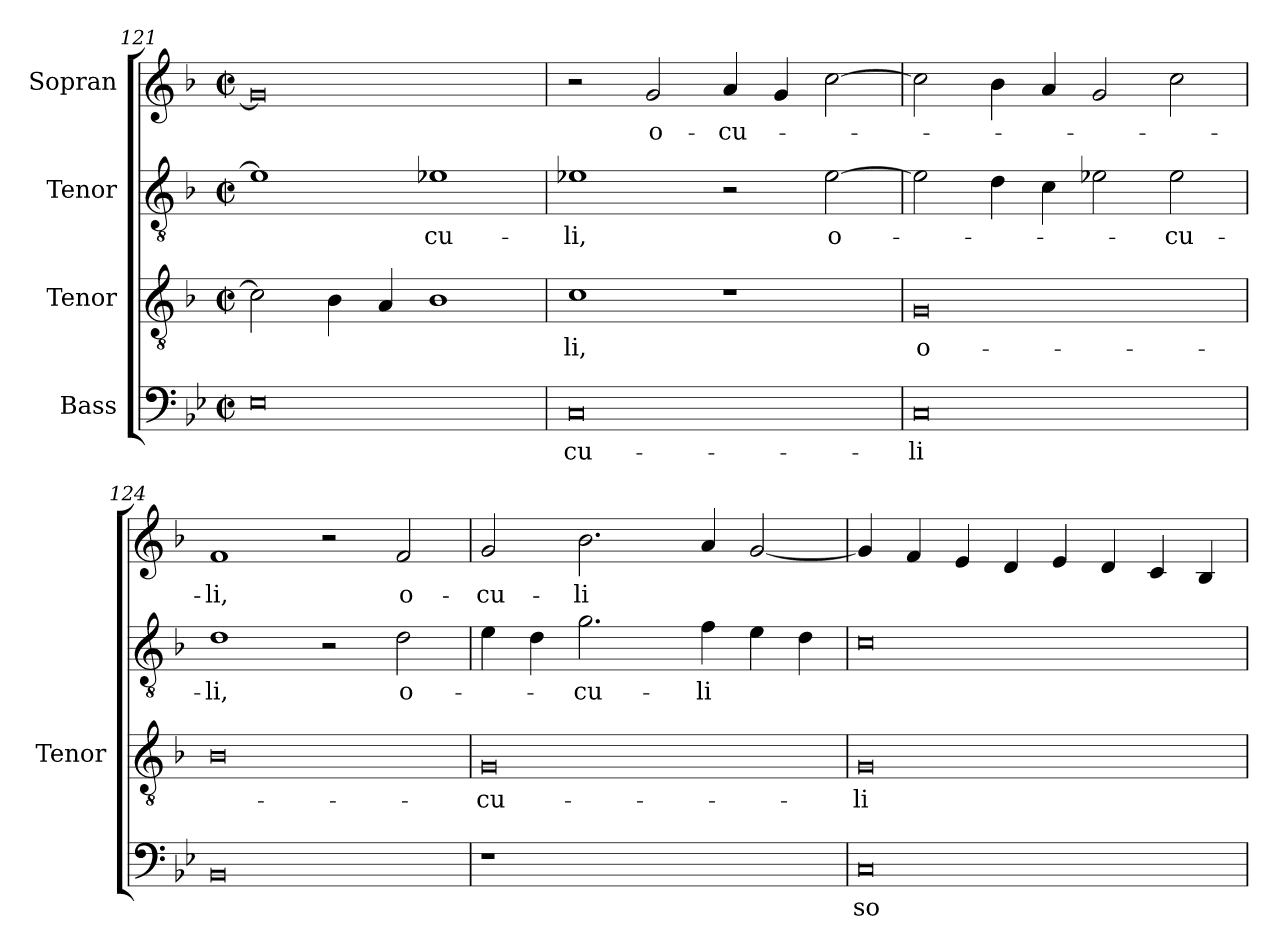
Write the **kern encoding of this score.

**kern	**text	**kern	**text	**kern	**text	**kern	**text
*part4	*part4	*part3	*part3	*part2	*part2	*part1	*part1
*staff4	*staff4	*staff3	*staff3	*staff2	*staff2	*staff1	*staff1
*I"Bass	*	*I"Tenor	*	*I"Tenor	*	*I"Sopran	*
*	*	*I'Tenor	*	*	*	*	*
*clefF4	*	*clefGv2	*	*clefGv2	*	*clefG2	*
*	*	*ITrd7c12	*	*ITrd7c12	*	*	*
*k[b-e-]	*	*k[b-]	*	*k[b-]	*	*k[b-]	*
*B-:	*	*F:	*	*F:	*	*F:	*
*M2/2	*	*M2/2	*	*M2/2	*	*M2/2	*
*met(c|)	*	*met(c|)	*	*met(c|)	*	*met(c|)	*
=121	=121	=121	=121	=121	=121	=121	=121
0E-i	.	2Ci\]	.	1E-i]	.	0gi]	.
.	.	4BB-i\	.	.	.	.	.
.	.	4AAi/	.	.	.	.	.
!	!	!	!	!	!LO:LY:b:color=#000000	!	!
.	.	1BB-i	.	1E-Xi	-cu-	.	.
=122	=122	=122	=122	=122	=122	=122	=122
!	!LO:LY:b:color=#000000	!	!	!	!	!	!
!	!	!	!LO:LY:b:color=#000000	!	!	!	!
!	!	!	!	!	!LO:LY:b:color=#000000	!	!
0Ci	-cu-	1Ci	-li,	1E-Xi	-li,	2r	.
!	!	!	!	!	!	!	!LO:LY:b:color=#000000
.	.	.	.	.	.	2gi/	o-
!	!	!	!	!	!	!	!LO:LY:b:color=#000000
.	.	1r	.	2r	.	4ai/	-cu-
.	.	.	.	.	.	4gi/	.
!	!	!	!	!	!LO:LY:b:color=#000000	!	!
.	.	.	.	[>2E-i\	o-	[>2cci\	.
=123	=123	=123	=123	=123	=123	=123	=123
!	!LO:LY:b:color=#000000	!	!	!	!	!	!
!	!	!	!LO:LY:b:color=#000000	!	!	!	!
0Ci	-li	0GGi	o-	2E-i\]	.	2cci\]	.
.	.	.	.	4Di\	.	4b-i\	.
.	.	.	.	4Ci\	.	4ai/	.
.	.	.	.	2E-Xi\	.	2gi/	.
!	!	!	!	!	!LO:LY:b:color=#000000	!	!
.	.	.	.	2E-i\	-cu-	2cci\	.
!!LO:LB:g=z
=124	=124	=124	=124	=124	=124	=124	=124
!	!	!	!	!	!LO:LY:b:color=#000000	!	!
!	!	!	!	!	!	!	!LO:LY:b:color=#000000
0BB-i	.	0BB-i	.	1Di	-li,	1fi	-li,
.	.	.	.	2r	.	2r	.
!	!	!	!	!	!LO:LY:b:color=#000000	!	!
!	!	!	!	!	!	!	!LO:LY:b:color=#000000
.	.	.	.	2Di\	o-	2fi/	o-
=125	=125	=125	=125	=125	=125	=125	=125
!LO:N:vis=1	!	!	!	!	!	!	!
!	!	!	!LO:LY:b:color=#000000	!	!	!	!
!	!	!	!	!	!	!	!LO:LY:b:color=#000000
1r	.	0GGi	-cu-	4Ei\	.	2gi/	-cu-
.	.	.	.	4Di\	.	.	.
!	!	!	!	!	!LO:LY:b:color=#000000	!	!
!	!	!	!	!	!	!	!LO:LY:b:color=#000000
.	.	.	.	2.Gi\	-cu-	2.b-i\	-li
1ryy	.	.	.	.	.	.	.
!	!	!	!	!	!LO:LY:b:color=#000000	!	!
.	.	.	.	4Fi\	-li	4ai/	.
.	.	.	.	4Ei\	.	[<2gi/	.
.	.	.	.	4Di\	.	.	.
=126	=126	=126	=126	=126	=126	=126	=126
!	!LO:LY:b:color=#000000	!	!	!	!	!	!
!	!	!	!LO:LY:b:color=#000000	!	!	!	!
0Ci	so-	0GGi	-li	0Ci	.	4gi/]	.
.	.	.	.	.	.	4fi/	.
.	.	.	.	.	.	4ei/	.
.	.	.	.	.	.	4di/	.
.	.	.	.	.	.	4ei/	.
.	.	.	.	.	.	4di/	.
.	.	.	.	.	.	4ci/	.
.	.	.	.	.	.	4B-i/	.
=	=	=	=	=	=	=	=
*-	*-	*-	*-	*-	*-	*-	*-
